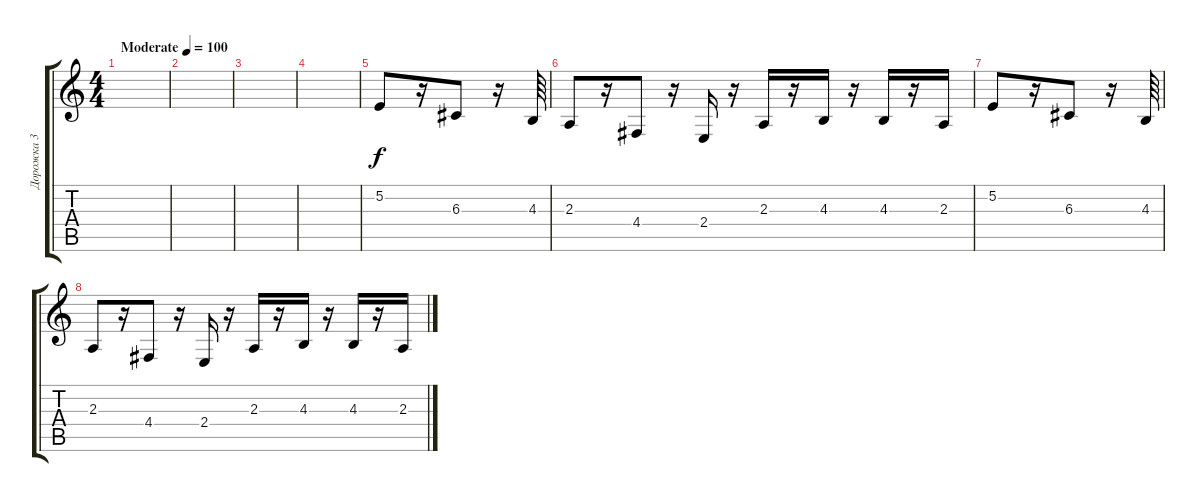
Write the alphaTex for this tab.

\track ("Дорожка 3" "Дорожка 3") {instrument fx7echoes}
\staff {score tabs}
\tuning (E4 B3 G3 D3 A2 E2) {hide}
\ts (4 4)
\tempo (100 "Moderate")
\clef g2
\ks c
|
|
|
|
5.2.8 r.16 6.3.8 r.16 4.3.64 |
2.3.8 r.16 4.4.8 r.16 2.4.16 r.16 2.3.16 r.16 4.3.16 r.16 4.3.16 r.16 2.3.16 |
5.2.8 r.16 6.3.8 r.16 4.3.64 |
2.3.8 r.16 4.4.8 r.16 2.4.16 r.16 2.3.16 r.16 4.3.16 r.16 4.3.16 r.16 2.3.16
